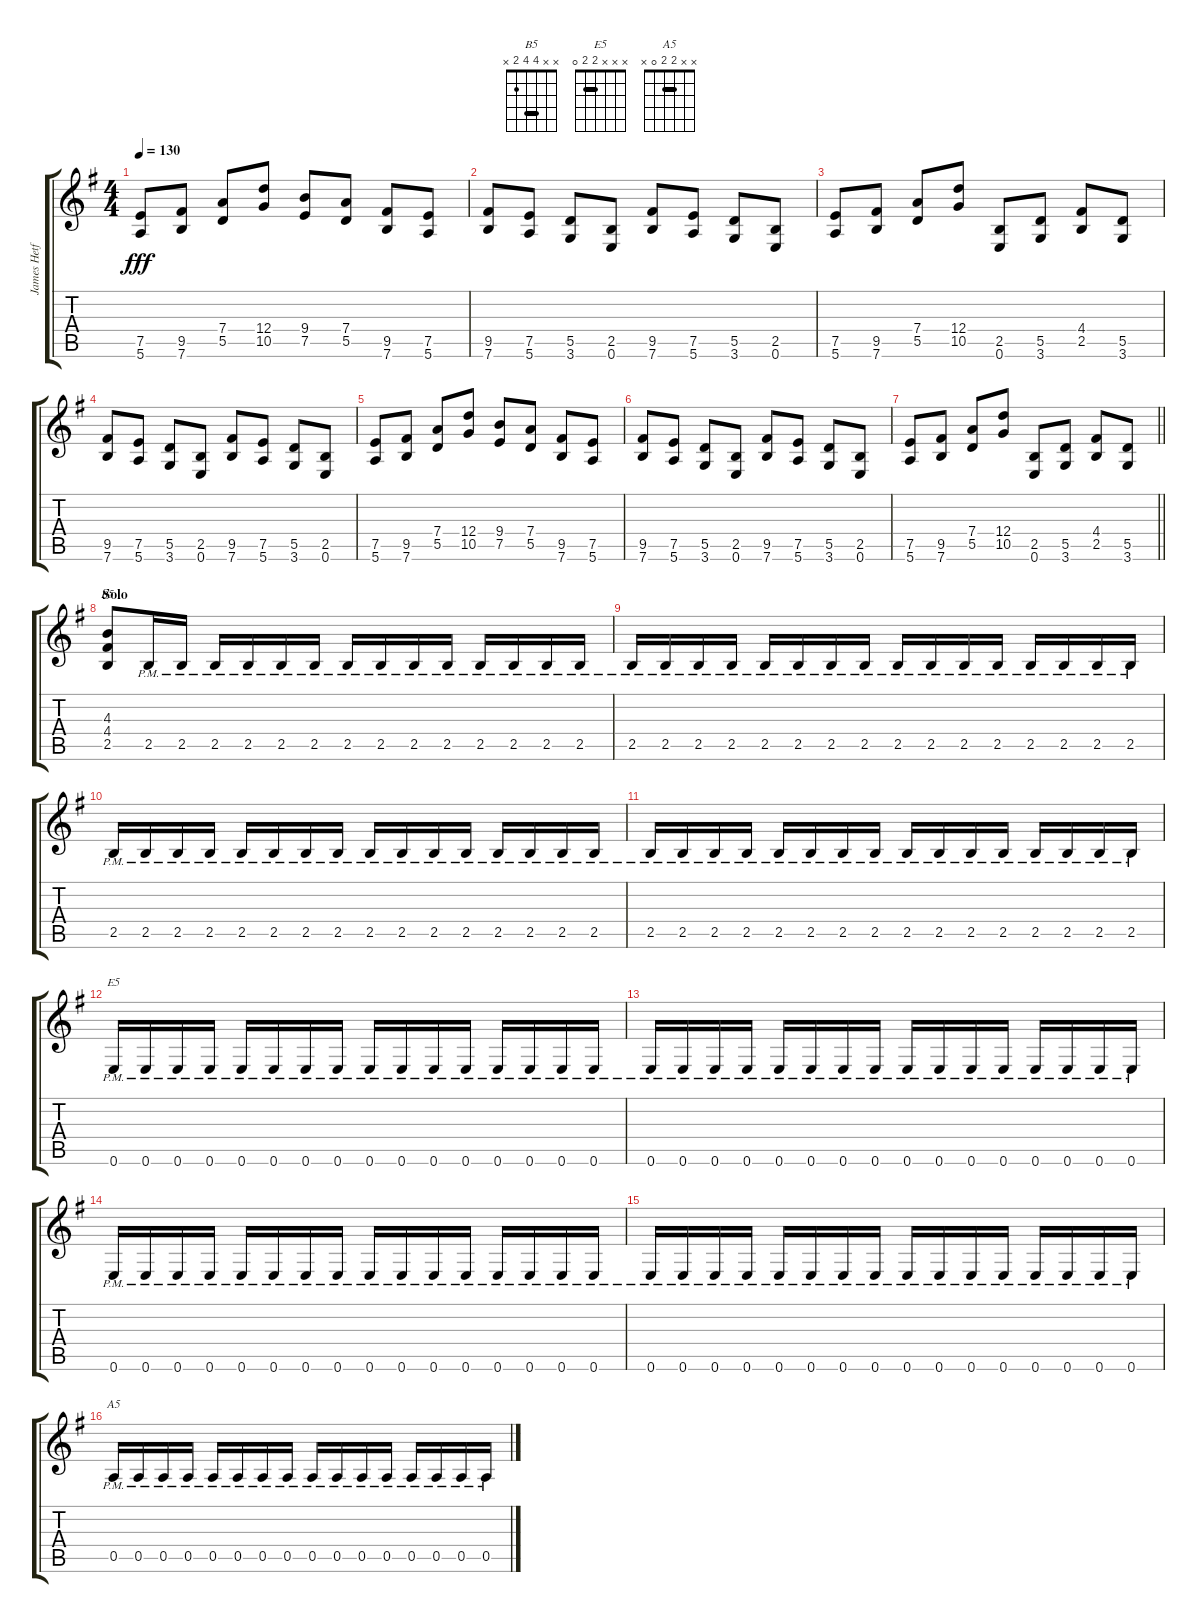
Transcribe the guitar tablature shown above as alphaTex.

\track ("James Hetfield" "James Hetf") {instrument electricguitarclean}
\staff {score tabs}
\tuning (E4 B3 G3 D3 A2 E2) {hide}
\chord ("B5" x x 4 4 2 x) {barre 4}
\chord ("E5" x x x 2 2 0) {barre 2}
\chord ("A5" x x 2 2 0 x) {barre 2}
\ts (4 4)
\tempo 130
\clef g2
\ks eminor
(7.5 5.6).8{dy fff} (9.5 7.6).8 (7.4 5.5).8 (12.4 10.5).8 (9.4 7.5).8 (7.4 5.5).8 (9.5 7.6).8 (7.5 5.6).8 |
(9.5 7.6).8 (7.5 5.6).8 (5.5 3.6).8 (2.5 0.6).8 (9.5 7.6).8 (7.5 5.6).8 (5.5 3.6).8 (2.5 0.6).8 |
(7.5 5.6).8 (9.5 7.6).8 (7.4 5.5).8 (12.4 10.5).8 (2.5 0.6).8 (5.5 3.6).8 (4.4 2.5).8 (5.5 3.6).8 |
(9.5 7.6).8 (7.5 5.6).8 (5.5 3.6).8 (2.5 0.6).8 (9.5 7.6).8 (7.5 5.6).8 (5.5 3.6).8 (2.5 0.6).8 |
(7.5 5.6).8 (9.5 7.6).8 (7.4 5.5).8 (12.4 10.5).8 (9.4 7.5).8 (7.4 5.5).8 (9.5 7.6).8 (7.5 5.6).8 |
(9.5 7.6).8 (7.5 5.6).8 (5.5 3.6).8 (2.5 0.6).8 (9.5 7.6).8 (7.5 5.6).8 (5.5 3.6).8 (2.5 0.6).8 |
\barLineRight lightlight
(7.5 5.6).8 (9.5 7.6).8 (7.4 5.5).8 (12.4 10.5).8 (2.5 0.6).8 (5.5 3.6).8 (4.4 2.5).8 (5.5 3.6).8 |
\section ("" "Solo")
(4.3 4.4 2.5).8{ch "B5"} 2.5{pm}.16 2.5{pm}.16 2.5{pm}.16 2.5{pm}.16 2.5{pm}.16 2.5{pm}.16 2.5{pm}.16 2.5{pm}.16 2.5{pm}.16 2.5{pm}.16 2.5{pm}.16 2.5{pm}.16 2.5{pm}.16 2.5{pm}.16 |
2.5{pm}.16 2.5{pm}.16 2.5{pm}.16 2.5{pm}.16 2.5{pm}.16 2.5{pm}.16 2.5{pm}.16 2.5{pm}.16 2.5{pm}.16 2.5{pm}.16 2.5{pm}.16 2.5{pm}.16 2.5{pm}.16 2.5{pm}.16 2.5{pm}.16 2.5{pm}.16 |
2.5{pm}.16 2.5{pm}.16 2.5{pm}.16 2.5{pm}.16 2.5{pm}.16 2.5{pm}.16 2.5{pm}.16 2.5{pm}.16 2.5{pm}.16 2.5{pm}.16 2.5{pm}.16 2.5{pm}.16 2.5{pm}.16 2.5{pm}.16 2.5{pm}.16 2.5{pm}.16 |
2.5{pm}.16 2.5{pm}.16 2.5{pm}.16 2.5{pm}.16 2.5{pm}.16 2.5{pm}.16 2.5{pm}.16 2.5{pm}.16 2.5{pm}.16 2.5{pm}.16 2.5{pm}.16 2.5{pm}.16 2.5{pm}.16 2.5{pm}.16 2.5{pm}.16 2.5{pm}.16 |
0.6{pm}.16{ch "E5"} 0.6{pm}.16 0.6{pm}.16 0.6{pm}.16 0.6{pm}.16 0.6{pm}.16 0.6{pm}.16 0.6{pm}.16 0.6{pm}.16 0.6{pm}.16 0.6{pm}.16 0.6{pm}.16 0.6{pm}.16 0.6{pm}.16 0.6{pm}.16 0.6{pm}.16 |
0.6{pm}.16 0.6{pm}.16 0.6{pm}.16 0.6{pm}.16 0.6{pm}.16 0.6{pm}.16 0.6{pm}.16 0.6{pm}.16 0.6{pm}.16 0.6{pm}.16 0.6{pm}.16 0.6{pm}.16 0.6{pm}.16 0.6{pm}.16 0.6{pm}.16 0.6{pm}.16 |
0.6{pm}.16 0.6{pm}.16 0.6{pm}.16 0.6{pm}.16 0.6{pm}.16 0.6{pm}.16 0.6{pm}.16 0.6{pm}.16 0.6{pm}.16 0.6{pm}.16 0.6{pm}.16 0.6{pm}.16 0.6{pm}.16 0.6{pm}.16 0.6{pm}.16 0.6{pm}.16 |
0.6{pm}.16 0.6{pm}.16 0.6{pm}.16 0.6{pm}.16 0.6{pm}.16 0.6{pm}.16 0.6{pm}.16 0.6{pm}.16 0.6{pm}.16 0.6{pm}.16 0.6{pm}.16 0.6{pm}.16 0.6{pm}.16 0.6{pm}.16 0.6{pm}.16 0.6{pm}.16 |
0.5{pm}.16{ch "A5"} 0.5{pm}.16 0.5{pm}.16 0.5{pm}.16 0.5{pm}.16 0.5{pm}.16 0.5{pm}.16 0.5{pm}.16 0.5{pm}.16 0.5{pm}.16 0.5{pm}.16 0.5{pm}.16 0.5{pm}.16 0.5{pm}.16 0.5{pm}.16 0.5{pm}.16
